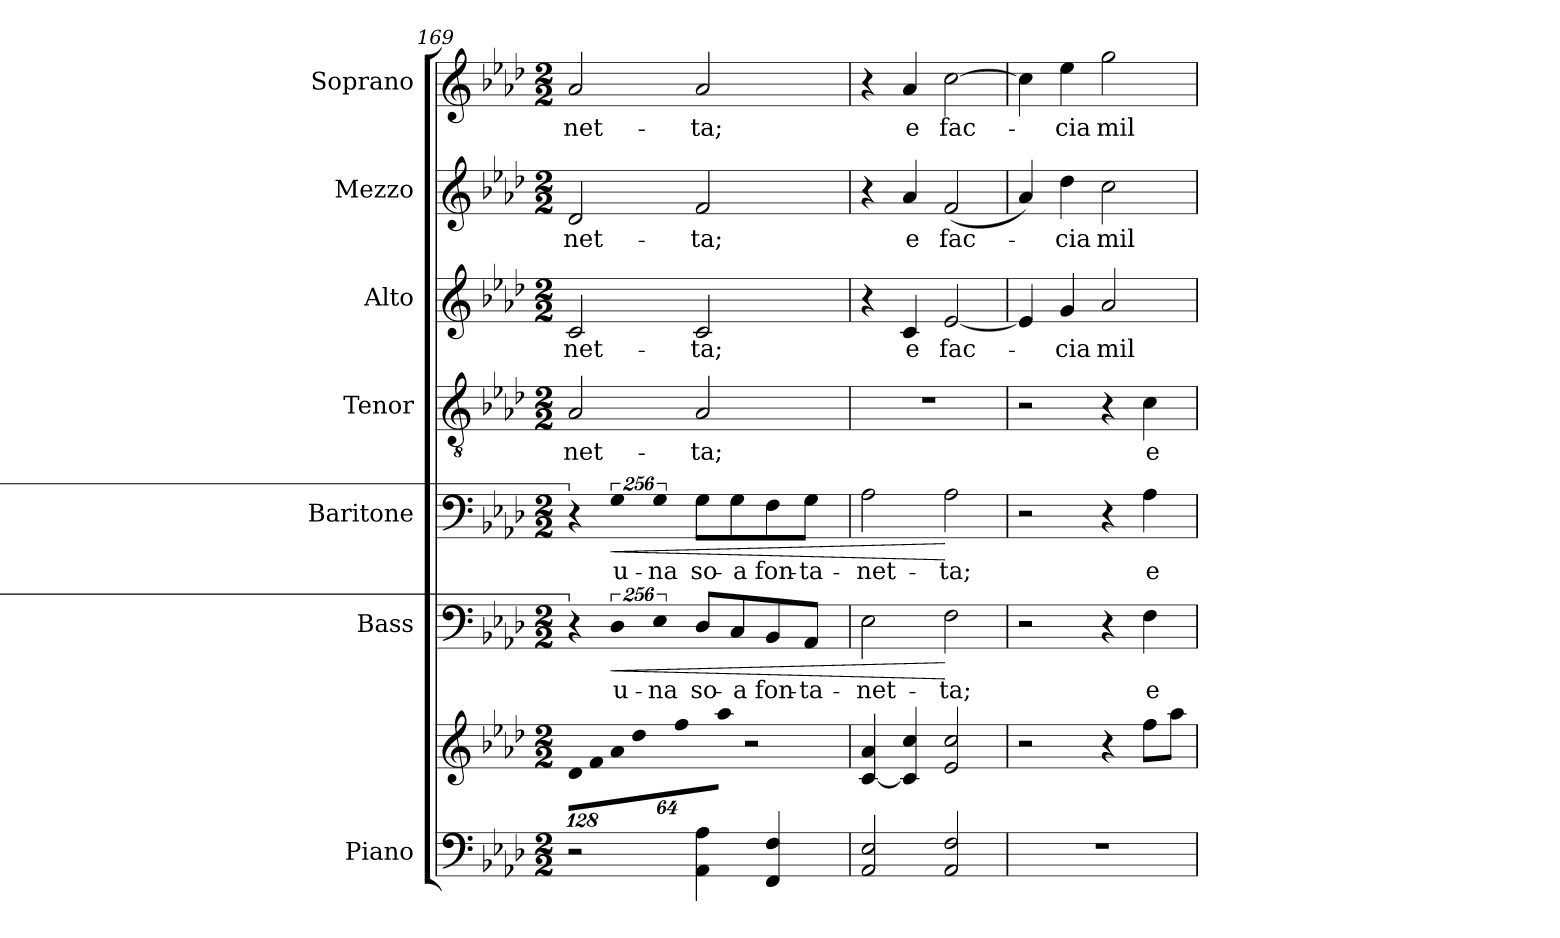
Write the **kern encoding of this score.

**kern	**kern	**kern	**text	**dynam	**kern	**text	**dynam	**kern	**text	**kern	**text	**kern	**text	**kern	**text
*part7	*part7	*part6	*part6	*part6	*part5	*part5	*part5	*part4	*part4	*part3	*part3	*part2	*part2	*part1	*part1
*staff8	*staff7	*staff6	*staff6	*staff6	*staff5	*staff5	*staff5	*staff4	*staff4	*staff3	*staff3	*staff2	*staff2	*staff1	*staff1
*I"Piano	*	*I"Bass	*	*	*I"Baritone	*	*	*I"Tenor	*	*I"Alto	*	*I"Mezzo	*	*I"Soprano	*
*I'Pno.	*	*I'B.	*	*	*I'Bar.	*	*	*I'T.	*	*I'A.	*	*I'M.	*	*I'S.	*
*clefF4	*clefG2	*clefF4	*	*	*clefF4	*	*	*clefGv2	*	*clefG2	*	*clefG2	*	*clefG2	*
*	*	*	*	*	*	*	*	*ITrd7c12	*	*	*	*	*	*	*
*k[b-e-a-d-]	*k[b-e-a-d-]	*k[b-e-a-d-]	*	*	*k[b-e-a-d-]	*	*	*k[b-e-a-d-]	*	*k[b-e-a-d-]	*	*k[b-e-a-d-]	*	*k[b-e-a-d-]	*
*f:	*f:	*f:	*	*	*f:	*	*	*f:	*	*f:	*	*f:	*	*f:	*
*M2/2	*M2/2	*M2/2	*	*	*M2/2	*	*	*M2/2	*	*M2/2	*	*M2/2	*	*M2/2	*
*	*Xbrackettup	*	*	*	*	*	*	*	*	*	*	*	*	*	*
=169	=169	=169	=169	=169	=169	=169	=169	=169	=169	=169	=169	=169	=169	=169	=169
!	!LO:N:vis=8	!LO:N:vis=4	!	!	!LO:N:vis=4	!	!	!	!	!	!	!	!	!	!
!	!	!	!	!	!	!	!	!	!LO:LY:b:color=#000000	!	!	!	!	!	!
!	!	!	!	!	!	!	!	!	!	!	!LO:LY:b:color=#000000	!	!	!	!
!	!	!	!	!	!	!	!	!	!	!	!	!	!LO:LY:b:color=#000000	!	!
!	!	!	!	!	!	!	!	!	!	!	!	!	!	!	!LO:LY:b:color=#000000
2r	1024%85d-i\L	512%85r	.	.	512%85r	.	.	2AA-i/	net-	2ci/	net-	2d-i/	net-	2a-i/	net-
!	!LO:N:vis=8	!	!	!	!	!	!	!	!	!	!	!	!	!	!
.	1024%85fi\	.	.	.	.	.	.	.	.	.	.	.	.	.	.
!	!LO:N:vis=8	!LO:N:vis=4	!	!	!	!	!	!	!	!	!	!	!	!	!
!	!	!	!LO:LY:b:color=#000000	!LO:HP:b	!LO:N:vis=4	!	!	!	!	!	!	!	!	!	!
!	!	!	!	!	!	!LO:LY:b:color=#000000	!LO:HP:b	!	!	!	!	!	!	!	!
.	512%43a-i\	1024%171D-i\	u-	<	1024%171Gi\	u-	<	.	.	.	.	.	.	.	.
!	!LO:N:vis=8	!	!	!	!	!	!	!	!	!	!	!	!	!	!
.	1024%85dd-i\	.	.	.	.	.	.	.	.	.	.	.	.	.	.
!	!LO:N:vis=8	!LO:N:vis=4	!	!	!	!	!	!	!	!	!	!	!	!	!
!	!	!	!LO:LY:b:color=#000000	!	!LO:N:vis=4	!	!	!	!	!	!	!	!	!	!
!	!	!	!	!	!	!LO:LY:b:color=#000000	!	!	!	!	!	!	!	!	!
.	1024%85ffi\	1024%171E-i\	-na	.	1024%171Gi\	-na	.	.	.	.	.	.	.	.	.
!	!LO:N:vis=8	!	!	!	!	!	!	!	!	!	!	!	!	!	!
.	512%43aa-i\J	.	.	.	.	.	.	.	.	.	.	.	.	.	.
!	!	!	!LO:LY:b:color=#000000	!	!	!	!	!	!	!	!	!	!	!	!
!	!	!	!	!	!	!LO:LY:b:color=#000000	!	!	!	!	!	!	!	!	!
!	!	!	!	!	!	!	!	!	!LO:LY:b:color=#000000	!	!	!	!	!	!
!	!	!	!	!	!	!	!	!	!	!	!LO:LY:b:color=#000000	!	!	!	!
!	!	!	!	!	!	!	!	!	!	!	!	!	!LO:LY:b:color=#000000	!	!
!	!	!	!	!	!	!	!	!	!	!	!	!	!	!	!LO:LY:b:color=#000000
4AA-i\ 4A-i	2r	8D-i/L	so-	.	8Gi\L	so-	.	2AA-i/	-ta;	2ci/	-ta;	2fi/	-ta;	2a-i/	-ta;
!	!	!	!LO:LY:b:color=#000000	!	!	!	!	!	!	!	!	!	!	!	!
!	!	!	!	!	!	!LO:LY:b:color=#000000	!	!	!	!	!	!	!	!	!
.	.	8Ci/	-a	.	8Gi\	-a	.	.	.	.	.	.	.	.	.
!	!	!	!LO:LY:b:color=#000000	!	!	!	!	!	!	!	!	!	!	!	!
!	!	!	!	!	!	!LO:LY:b:color=#000000	!	!	!	!	!	!	!	!	!
4FFi/ 4Fi	.	8BB-i/	fon-	.	8Fi\	fon-	.	.	.	.	.	.	.	.	.
!	!	!	!LO:LY:b:color=#000000	!	!	!	!	!	!	!	!	!	!	!	!
!	!	!	!	!	!	!LO:LY:b:color=#000000	!	!	!	!	!	!	!	!	!
.	.	8AA-i/J	-ta-	.	8Gi\J	-ta-	.	.	.	.	.	.	.	.	.
=170	=170	=170	=170	=170	=170	=170	=170	=170	=170	=170	=170	=170	=170	=170	=170
!	!	!	!LO:LY:b:color=#000000	!	!	!	!	!	!	!	!	!	!	!	!
!	!	!	!	!	!	!LO:LY:b:color=#000000	!	!	!	!	!	!	!	!	!
2AA-i/ 2E-i	[<4ci/ 4a-i	2E-i\	-net-	.	2A-i\	-net-	.	1r	.	4r	.	4r	.	4r	.
!	!	!	!	!	!	!	!	!	!	!	!LO:LY:b:color=#000000	!	!	!	!
!	!	!	!	!	!	!	!	!	!	!	!	!	!LO:LY:b:color=#000000	!	!
!	!	!	!	!	!	!	!	!	!	!	!	!	!	!	!LO:LY:b:color=#000000
.	4ci/] 4cci	.	.	.	.	.	.	.	.	4ci/	e	4a-i/	e	4a-i/	e
!	!	!	!LO:LY:b:color=#000000	!	!	!	!	!	!	!	!	!	!	!	!
!	!	!	!	!	!	!LO:LY:b:color=#000000	!	!	!	!	!	!	!	!	!
!	!	!	!	!	!	!	!	!	!	!	!LO:LY:b:color=#000000	!	!	!	!
!	!	!	!	!	!	!	!	!	!	!	!	!	!LO:LY:b:color=#000000	!	!
!	!	!	!	!	!	!	!	!	!	!	!	!	!	!	!LO:LY:b:color=#000000
2AA-i/ 2Fi	2e-i/ 2cci	2Fi\	-ta;	[	2A-i\	-ta;	[	.	.	[<2e-i/	fac-	(2fi/	fac-	[>2cci\	fac-
=171	=171	=171	=171	=171	=171	=171	=171	=171	=171	=171	=171	=171	=171	=171	=171
1r	2r	2r	.	.	2r	.	.	2r	.	4e-i/]	.	4a-i/)	.	4cci\]	.
!	!	!	!	!	!	!	!	!	!	!	!LO:LY:b:color=#000000	!	!	!	!
!	!	!	!	!	!	!	!	!	!	!	!	!	!LO:LY:b:color=#000000	!	!
!	!	!	!	!	!	!	!	!	!	!	!	!	!	!	!LO:LY:b:color=#000000
.	.	.	.	.	.	.	.	.	.	4gi/	-cia	4dd-i\	-cia	4ee-i\	-cia
!	!	!	!	!	!	!	!	!	!	!	!LO:LY:b:color=#000000	!	!	!	!
!	!	!	!	!	!	!	!	!	!	!	!	!	!LO:LY:b:color=#000000	!	!
!	!	!	!	!	!	!	!	!	!	!	!	!	!	!	!LO:LY:b:color=#000000
.	4r	4r	.	.	4r	.	.	4r	.	2a-i/	mil-	2cci\	mil-	2ggi\	mil-
!	!	!	!LO:LY:b:color=#000000	!	!	!	!	!	!	!	!	!	!	!	!
!	!	!	!	!	!	!LO:LY:b:color=#000000	!	!	!	!	!	!	!	!	!
!	!	!	!	!	!	!	!	!	!LO:LY:b:color=#000000	!	!	!	!	!	!
.	8ffi\L	4Fi\	e	.	4A-i\	e	.	4Ci\	e	.	.	.	.	.	.
.	8aa-i\J	.	.	.	.	.	.	.	.	.	.	.	.	.	.
=	=	=	=	=	=	=	=	=	=	=	=	=	=	=	=
*-	*-	*-	*-	*-	*-	*-	*-	*-	*-	*-	*-	*-	*-	*-	*-
